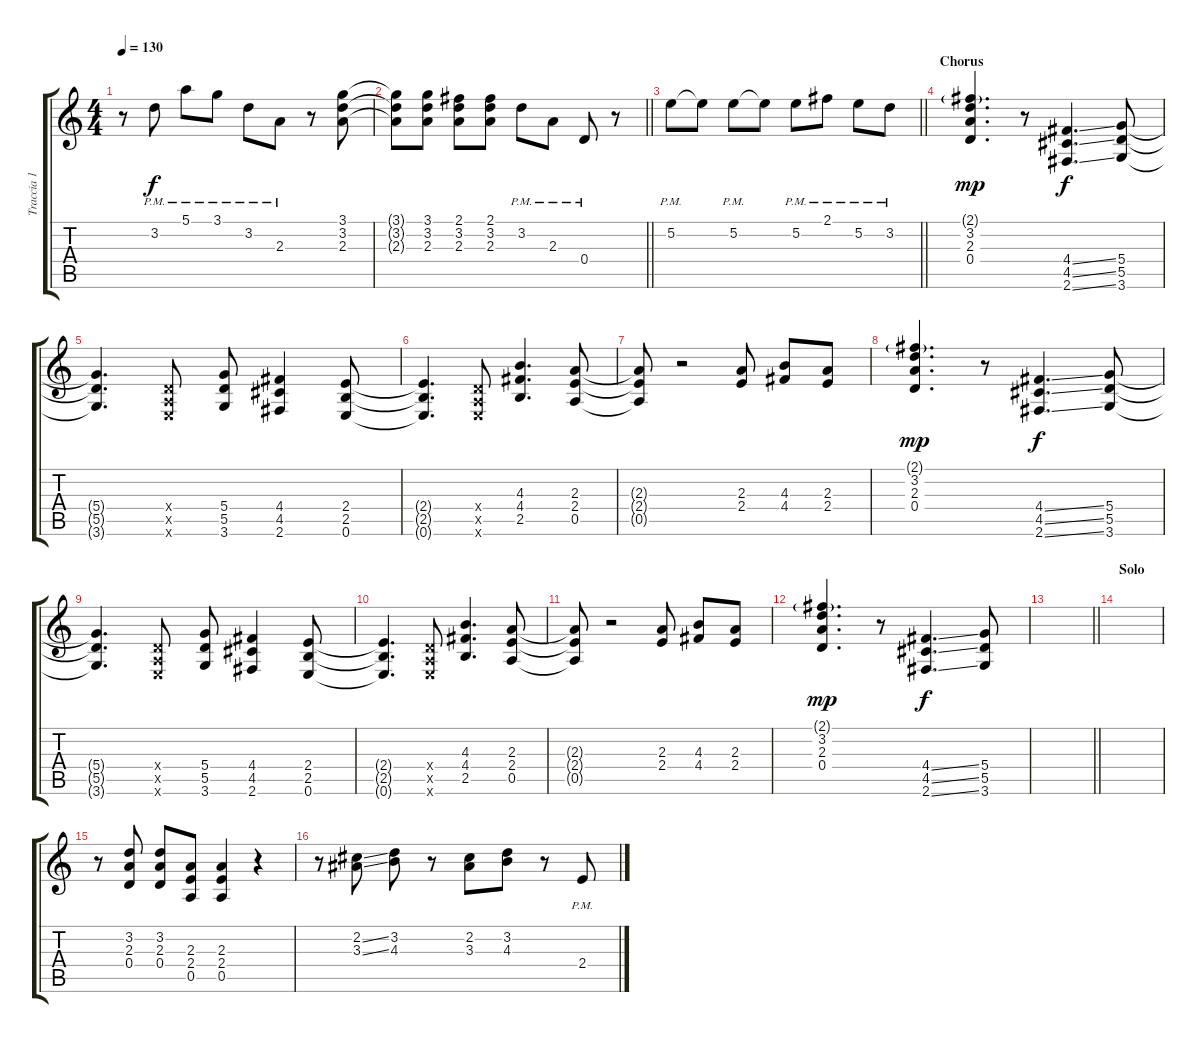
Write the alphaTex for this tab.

\track ("Traccia 1" "Traccia 1") {instrument distortionguitar}
\staff {score tabs}
\tuning (E4 B3 G3 D3 A2 E2) {hide}
\ts (4 4)
\tempo 130
\clef g2
\ks c
r.8{dy f} 3.2{pm}.8 5.1{pm}.8 3.1{pm}.8 3.2{pm}.8 2.3{pm}.8 r.8 (3.1 3.2 2.3).8 |
\barLineRight lightlight
(3.1{t} 3.2{t} 2.3{t}).8 (3.1 3.2 2.3).8 (2.1 3.2 2.3).8 (2.1 3.2 2.3).8 3.2{pm}.8 2.3{pm}.8 0.4{pm}.8 r.8 |
\barLineRight lightlight
5.2{pm}.8 5.2{t}.8 5.2{pm}.8 5.2{t}.8 5.2{pm}.8 2.1{pm}.8 5.2{pm}.8 3.2{pm}.8 |
\section ("" "Chorus")
(2.1{g} 3.2 2.3 0.4).4{d dy mp} r.8 (4.4{ss} 4.5{ss} 2.6{ss}).4{d dy f} (5.4 5.5 3.6).8 |
(5.4{t} 5.5{t} 3.6{t}).4{d} (0.4{x} 0.5{x} 0.6{x}).8 (5.4 5.5 3.6).8 (4.4 4.5 2.6).4 (2.4 2.5 0.6).8 |
(2.4{t} 2.5{t} 0.6{t}).4{d} (0.4{x} 0.5{x} 0.6{x}).8 (4.3 4.4 2.5).4{d} (2.3 2.4 0.5).8 |
(2.3{t} 2.4{t} 0.5{t}).8 r.2 (2.3 2.4).8 (4.3 4.4).8 (2.3 2.4).8 |
(2.1{g} 3.2 2.3 0.4).4{d dy mp} r.8 (4.4{ss} 4.5{ss} 2.6{ss}).4{d dy f} (5.4 5.5 3.6).8 |
(5.4{t} 5.5{t} 3.6{t}).4{d} (0.4{x} 0.5{x} 0.6{x}).8 (5.4 5.5 3.6).8 (4.4 4.5 2.6).4 (2.4 2.5 0.6).8 |
(2.4{t} 2.5{t} 0.6{t}).4{d} (0.4{x} 0.5{x} 0.6{x}).8 (4.3 4.4 2.5).4{d} (2.3 2.4 0.5).8 |
(2.3{t} 2.4{t} 0.5{t}).8 r.2 (2.3 2.4).8 (4.3 4.4).8 (2.3 2.4).8 |
(2.1{g} 3.2 2.3 0.4).4{d dy mp} r.8 (4.4{ss} 4.5{ss} 2.6{ss}).4{d dy f} (5.4 5.5 3.6).8 |
\barLineRight lightlight
|
\section ("" "Solo")
|
r.8 (3.2 2.3 0.4).8 (3.2 2.3 0.4).8 (2.3 2.4 0.5).8 (2.3 2.4 0.5).4 r.4 |
r.8 (2.2{ss} 3.3{ss}).8 (3.2 4.3).8 r.8 (2.2 3.3).8 (3.2 4.3).8 r.8 2.4{pm}.8
